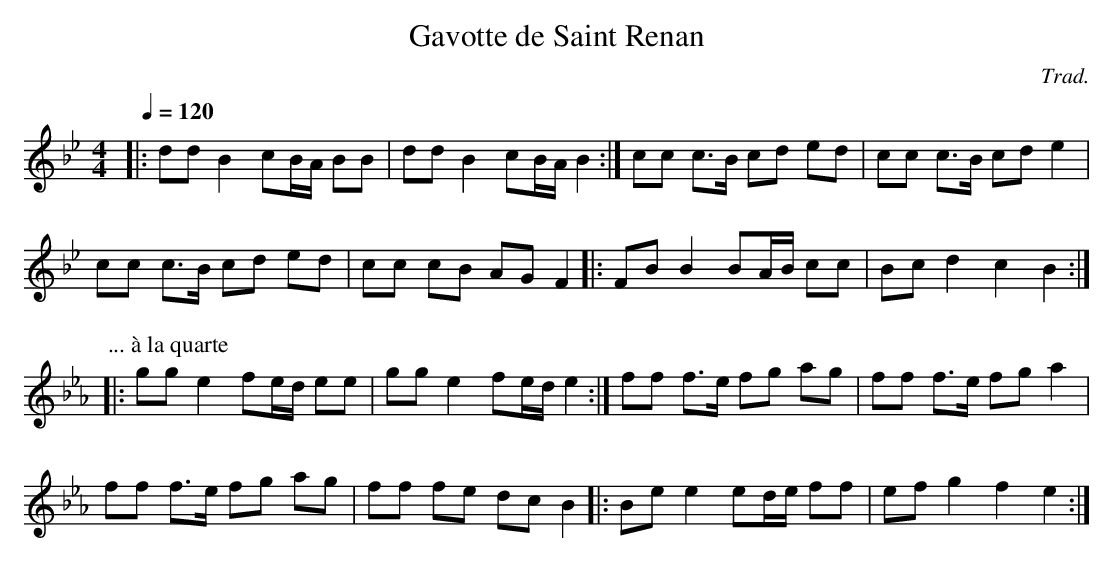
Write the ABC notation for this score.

X:1
T:Gavotte de Saint Renan
C:Trad.
M:4/4
L:1/8
Q:1/4=120
K:Bb
|: dd B2 cB/A/ BB | dd B2 cB/A/ B2 :| cc c>B cd ed | cc c>B cd e2 |
cc c>B cd ed | cc cB AG F2 |: FB B2 BA/B/ cc | Bc d2 c2 B2 :|
%%vskip 1
P:... à la quarte
K:Ebmaj
|: gg e2 fe/2d/2 ee | gg e2 fe/2d/2 e2 :| ff f>e fg ag | ff f>e fg a2 |
ff f>e fg ag | ff fe dc B2 |: Be e2 ed/e/ ff | ef g2 f2 e2 :|
